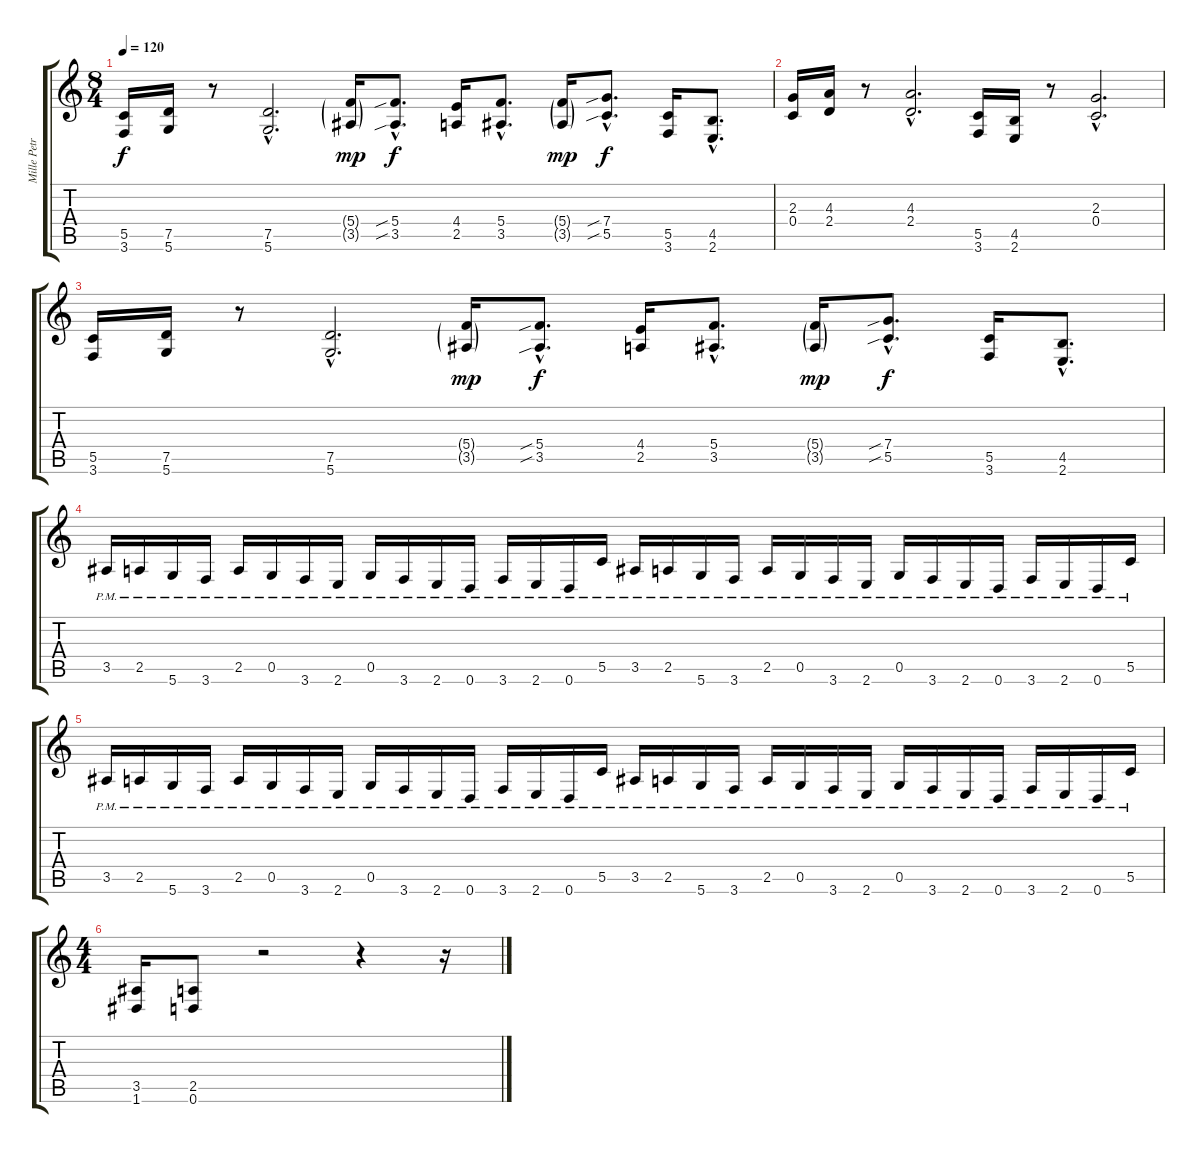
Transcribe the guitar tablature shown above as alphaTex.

\track ("Mille Petrozza" "Mille Petr") {instrument distortionguitar}
\staff {score tabs}
\tuning (D4 A3 F3 C3 G2 D2) {hide}
\ts (8 4)
\tempo 120
\clef g2
\ks c
(5.5 3.6).16{dy f} (7.5 5.6).16 r.8 (7.5{hac} 5.6{hac}).2{d} (5.4{g} 3.5{g}).16{dy mp} (5.4{sib hac} 3.5{sib hac}).8{d dy f} (4.4 2.5).16 (5.4{hac} 3.5{hac}).8{d} (5.4{g} 3.5{g}).16{dy mp} (7.4{sib hac} 5.5{sib hac}).8{d dy f} (5.5 3.6).16 (4.5{hac} 2.6{hac}).8{d} |
(2.3 0.4).16 (4.3 2.4).16 r.8 (4.3{hac} 2.4{hac}).2{d} (5.5 3.6).16 (4.5 2.6).16 r.8 (2.3{hac} 0.4{hac}).2{d} |
(5.5 3.6).16 (7.5 5.6).16 r.8 (7.5{hac} 5.6{hac}).2{d} (5.4{g} 3.5{g}).16{dy mp} (5.4{sib hac} 3.5{sib hac}).8{d dy f} (4.4 2.5).16 (5.4{hac} 3.5{hac}).8{d} (5.4{g} 3.5{g}).16{dy mp} (7.4{sib hac} 5.5{sib hac}).8{d dy f} (5.5 3.6).16 (4.5{hac} 2.6{hac}).8{d} |
3.5{pm}.16 2.5{pm}.16 5.6{pm}.16 3.6{pm}.16 2.5{pm}.16 0.5{pm}.16 3.6{pm}.16 2.6{pm}.16 0.5{pm}.16 3.6{pm}.16 2.6{pm}.16 0.6{pm}.16 3.6{pm}.16 2.6{pm}.16 0.6{pm}.16 5.5{pm}.16 3.5{pm}.16 2.5{pm}.16 5.6{pm}.16 3.6{pm}.16 2.5{pm}.16 0.5{pm}.16 3.6{pm}.16 2.6{pm}.16 0.5{pm}.16 3.6{pm}.16 2.6{pm}.16 0.6{pm}.16 3.6{pm}.16 2.6{pm}.16 0.6{pm}.16 5.5{pm}.16 |
3.5{pm}.16 2.5{pm}.16 5.6{pm}.16 3.6{pm}.16 2.5{pm}.16 0.5{pm}.16 3.6{pm}.16 2.6{pm}.16 0.5{pm}.16 3.6{pm}.16 2.6{pm}.16 0.6{pm}.16 3.6{pm}.16 2.6{pm}.16 0.6{pm}.16 5.5{pm}.16 3.5{pm}.16 2.5{pm}.16 5.6{pm}.16 3.6{pm}.16 2.5{pm}.16 0.5{pm}.16 3.6{pm}.16 2.6{pm}.16 0.5{pm}.16 3.6{pm}.16 2.6{pm}.16 0.6{pm}.16 3.6{pm}.16 2.6{pm}.16 0.6{pm}.16 5.5{pm}.16 |
\ts (4 4)
(3.5 1.6).16 (2.5 0.6).8 r.2 r.4 r.16
